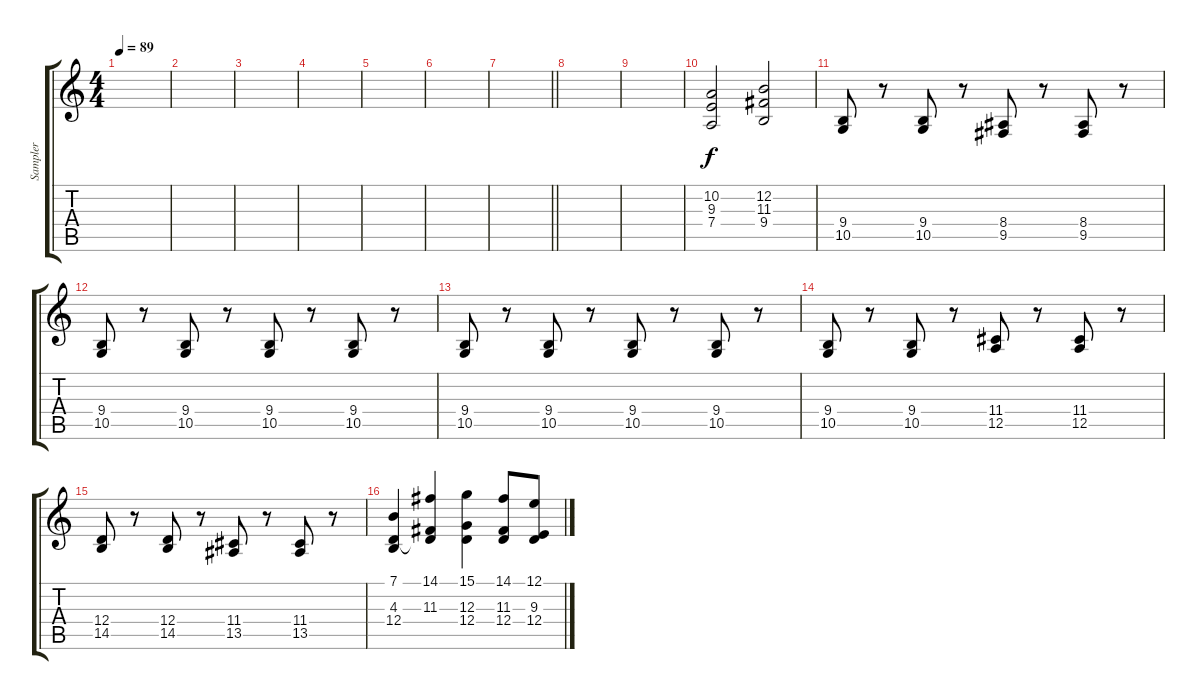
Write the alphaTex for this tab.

\track ("Sampler" "Sampler") {instrument stringensemble1}
\staff {score tabs}
\tuning (E4 B3 G3 D3 A2 E2) {hide}
\ts (4 4)
\tempo 89
\clef g2
\ks c
|
|
|
|
|
|
\barLineRight lightlight
|
|
|
(10.2 9.3 7.4).2 (12.2 11.3 9.4).2 |
(9.4 10.5).8{volume 16} r.8 (9.4 10.5).8 r.8 (8.4 9.5).8 r.8 (8.4 9.5).8 r.8 |
(9.4 10.5).8{volume 13} r.8 (9.4 10.5).8 r.8 (9.4 10.5).8 r.8 (9.4 10.5).8 r.8 |
(9.4 10.5).8{volume 13} r.8 (9.4 10.5).8 r.8 (9.4 10.5).8 r.8 (9.4 10.5).8 r.8 |
(9.4 10.5).8{volume 16} r.8 (9.4 10.5).8 r.8 (11.4 12.5).8 r.8 (11.4 12.5).8 r.8 |
(12.4 14.5).8{volume 13} r.8 (12.4 14.5).8 r.8 (11.4 13.5).8 r.8 (11.4 13.5).8 r.8 |
(7.1 4.3 12.4).4 (14.1 11.3 12.4{t}).4 (15.1 12.3 12.4).4 (14.1 11.3 12.4).8 (12.1 9.3 12.4).8
